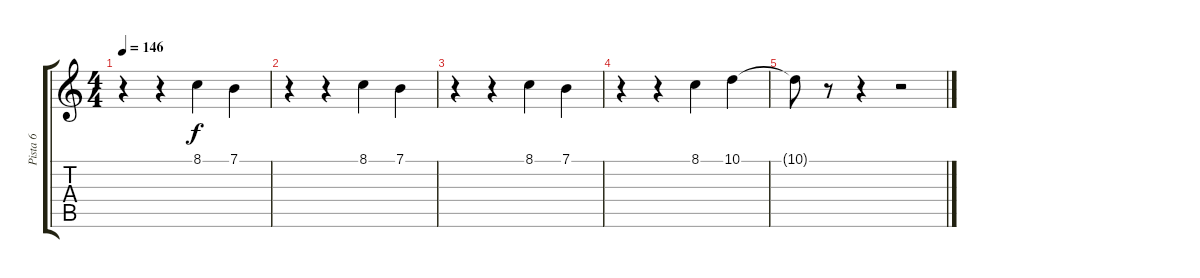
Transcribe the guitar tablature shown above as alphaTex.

\track ("Pista 6" "Pista 6") {instrument trumpet}
\staff {score tabs}
\tuning (E4 B3 G3 D3 A2 E2) {hide}
\ts (4 4)
\tempo 146
\clef g2
\ks c
r.4{dy f} r.4 8.1.4 7.1.4 |
r.4 r.4 8.1.4 7.1.4 |
r.4 r.4 8.1.4 7.1.4 |
r.4 r.4 8.1.4 10.1.4 |
10.1{t}.8 r.8 r.4 r.2
